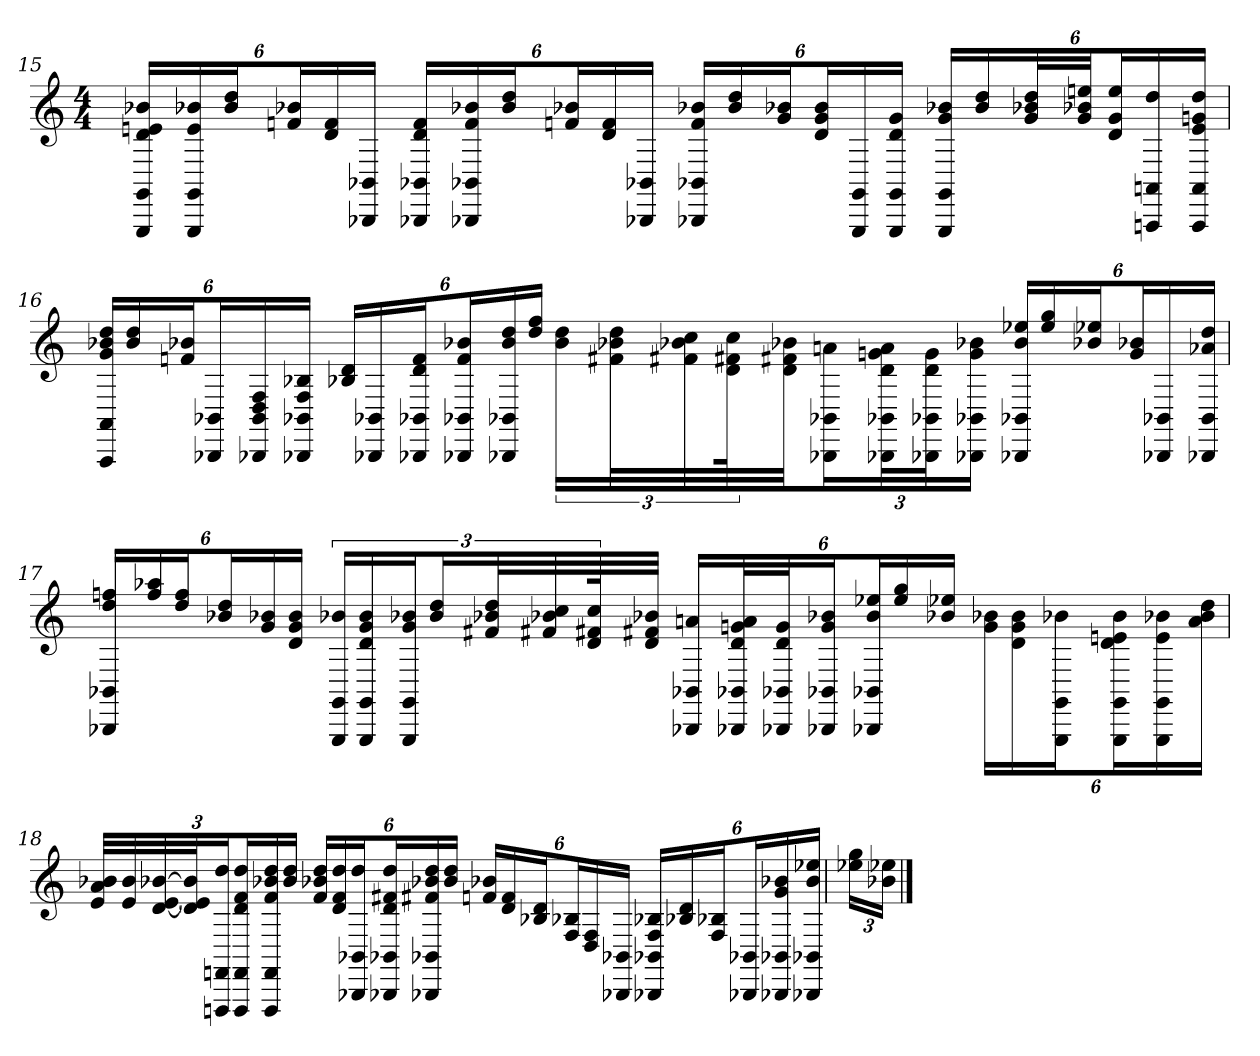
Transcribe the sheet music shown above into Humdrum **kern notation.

**kern
*part1
*staff1
*clefG2
*M4/4
=15
24GGG/ 24GG 24d 24en 24b-LL
24GGG/ 24GG 24e 24b-X
24b-/ 24ddJ
24fn/ 24b-XL
24d/ 24f
24BBB-X/ 24BB-XJJ
24BBB-X/ 24BB-X 24d 24fLL
24BBB-X/ 24BB-X 24f 24b-X
24b-/ 24ddJ
24fn/ 24b-XL
24d/ 24f
24BBB-X/ 24BB-XJJ
24BBB-X/ 24BB-X 24f 24b-XLL
24b-/ 24dd
24g/ 24b-XJ
24d/ 24g 24b-L
24GGG/ 24GG
24GGG/ 24GG 24d 24gJJ
24GGG/ 24GG 24g 24b-XLL
24b-/ 24dd
48g/ 48b-X 48ddL
48g/ 48b-X 48eenJJ
24d/ 24g 24eeL
24AAAn/ 24AAn 24dd
24AAA/ 24AA 24e 24gn 24ddJJ
=16
24AAA/ 24AA 24g 24b-X 24ddLL
24b-/ 24dd
24fn/ 24b-XJ
24BBB-X/ 24BB-XL
24BBB-X/ 24BB- 24D 24F
24BBB-X/ 24BB-X 24F 24B-XJJ
24B-X/ 24dLL
24BBB-X/ 24BB-X
24BBB-X/ 24BB-X 24d 24fJ
24BBB-X/ 24BB-X 24f 24b-XL
24BBB-X/ 24BB-X 24b- 24dd
24dd/ 24ffJJ
24b-\ 24ddLL
48f#X\ 48b-X 48ddL
48f#X\ 48b-X 48cc
96d\ 96f#X 96ccK
32d\ 32f#X 32b-XJJ
24BBB-X\ 24BB-X 24anL
48BBB-X\ 48BB-X 48d 48gn 48aL
48BBB-X\ 48BB-X 48d 48gJ
24BBB-X\ 24BB-X 24g 24b-XJJ
24BBB-X/ 24BB-X 24b- 24ee-XLL
24ee-/ 24gg
24b-X/ 24ee-XJ
24g/ 24b-XL
24BBB-X/ 24BB-X
24BBB-X/ 24BB- 24a-X 24ddJJ
=17
24BBB-X/ 24BB-X 24dd 24ffnLL
24ff/ 24aa-X
24dd/ 24ffJ
24b-/ 24ddL
24g/ 24b-X
24d/ 24g 24b-JJ
24GGG/ 24GG 24b-XLL
24GGG/ 24GG 24d 24g 24b-
24GGG/ 24GG 24g 24b-XJ
24b-/ 24ddL
48f#X/ 48b-X 48ddL
48f#X/ 48b-X 48cc
96d/ 96f#X 96ccK
32d/ 32f#X 32b-XJJJ
24BBB-X/ 24BB-X 24anLL
48BBB-X/ 48BB-X 48d 48gn 48aL
48BBB-X/ 48BB-X 48d 48gJ
24BBB-X/ 24BB-X 24g 24b-XJ
24BBB-X/ 24BB-X 24b- 24ee-XL
24ee-/ 24gg
24b-X/ 24ee-XJJ
24g\ 24b-XLL
24d\ 24g 24b-
24GGG\ 24GG 24b-XJ
24GGG\ 24GG 24d 24en 24b-L
24GGG\ 24GG 24e 24b-X
24a\ 24b- 24ddJJ
=18
48e/ 48a 48b-XLLL
48e/ 48b-
[48d/ [48e [48b-X
48d/] 48e] 48b-]J
24FFFn/ 24FFn 24ddJ
24FFF/ 24FF 24d 24f 24ddL
24FFF/ 24FF 24f 24b-X 24dd
24b-/ 24ddJJ
24f/ 24b-X 24ddLL
24d/ 24f 24dd
24BBB-X/ 24BB-X 24ddJ
24BBB-X/ 24BB-X 24d 24f#X 24ddL
24BBB-X/ 24BB-X 24f#X 24b-X 24dd
24b-/ 24ddJJ
24fn/ 24b-XLL
24d/ 24f
24B-X/ 24dJ
24F/ 24B-XL
24D/ 24F
24BBB-X/ 24BB-XJJ
24BBB-X/ 24BB-X 24F 24B-XLL
24B-X/ 24d
24F/ 24B-XJ
24BBB-X/ 24BB-XL
24BBB-X/ 24BB-X 24g 24b-X
24BBB-X/ 24BB-X 24b- 24ee-XJJ
=19
24ee-\ 24ggLL
24b-X\ 24ee-XJJ
==
*-
